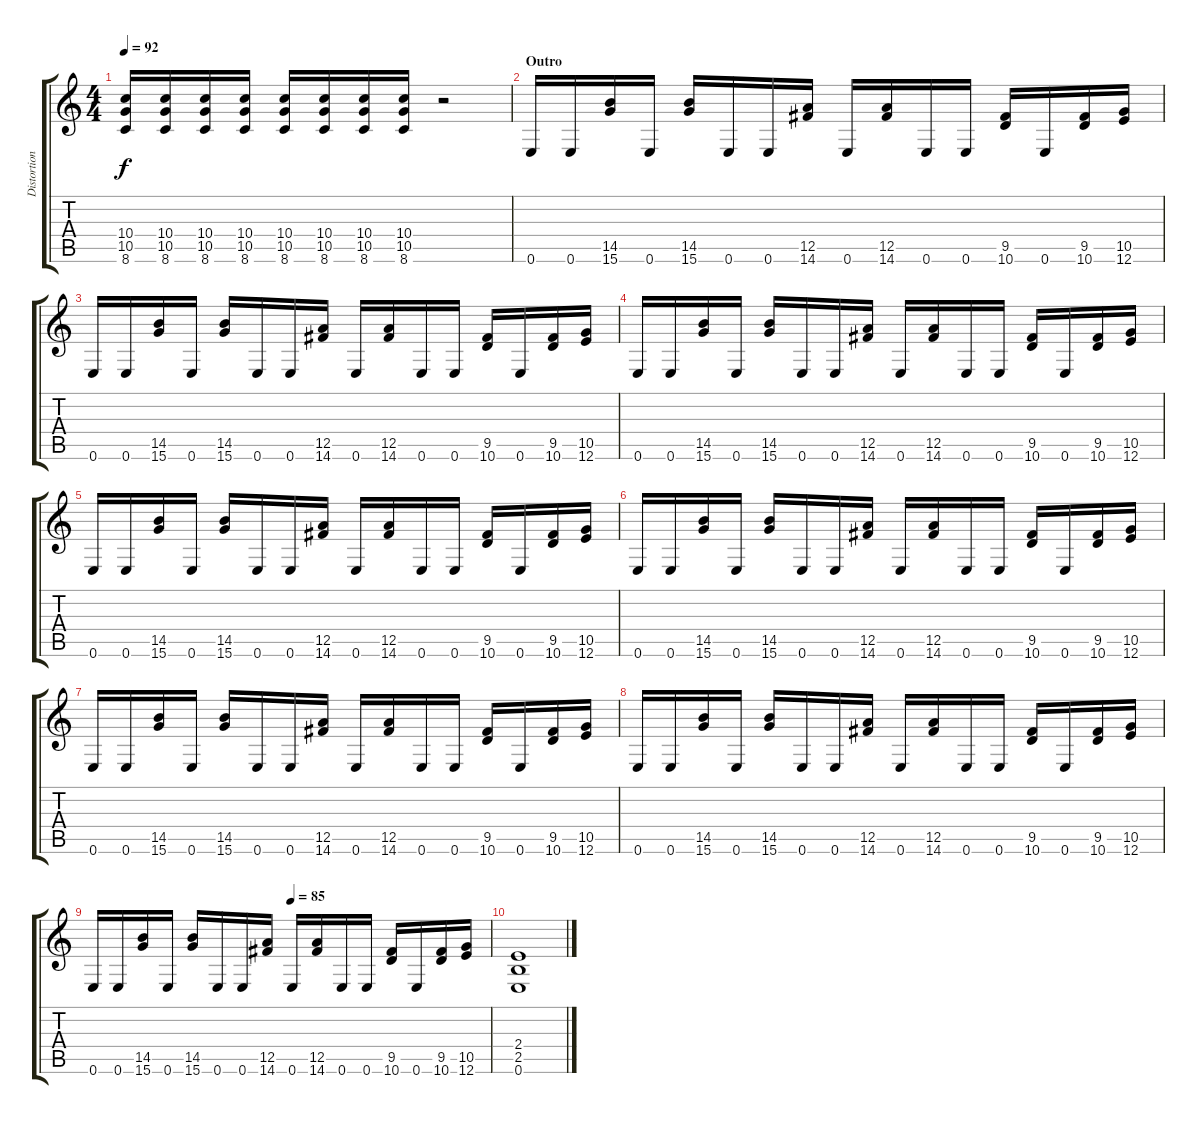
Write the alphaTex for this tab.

\track ("Distortion Guitar" "Distortion") {instrument distortionguitar}
\staff {score tabs}
\tuning (E4 B3 G3 D3 A2 E2) {hide}
\ts (4 4)
\tempo 92
\clef g2
\ks c
(10.4 10.5 8.6).16{dy f} (10.4 10.5 8.6).16 (10.4 10.5 8.6).16 (10.4 10.5 8.6).16 (10.4 10.5 8.6).16 (10.4 10.5 8.6).16 (10.4 10.5 8.6).16 (10.4 10.5 8.6).16 r.2 |
\section ("" "Outro")
0.6.16 0.6.16 (14.5 15.6).16 0.6.16 (14.5 15.6).16 0.6.16 0.6.16 (12.5 14.6).16 0.6.16 (12.5 14.6).16 0.6.16 0.6.16 (9.5 10.6).16 0.6.16 (9.5 10.6).16 (10.5 12.6).16 |
0.6.16 0.6.16 (14.5 15.6).16 0.6.16 (14.5 15.6).16 0.6.16 0.6.16 (12.5 14.6).16 0.6.16 (12.5 14.6).16 0.6.16 0.6.16 (9.5 10.6).16 0.6.16 (9.5 10.6).16 (10.5 12.6).16 |
0.6.16 0.6.16 (14.5 15.6).16 0.6.16 (14.5 15.6).16 0.6.16 0.6.16 (12.5 14.6).16 0.6.16 (12.5 14.6).16 0.6.16 0.6.16 (9.5 10.6).16 0.6.16 (9.5 10.6).16 (10.5 12.6).16 |
0.6.16 0.6.16 (14.5 15.6).16 0.6.16 (14.5 15.6).16 0.6.16 0.6.16 (12.5 14.6).16 0.6.16 (12.5 14.6).16 0.6.16 0.6.16 (9.5 10.6).16 0.6.16 (9.5 10.6).16 (10.5 12.6).16 |
0.6.16 0.6.16 (14.5 15.6).16 0.6.16 (14.5 15.6).16 0.6.16 0.6.16 (12.5 14.6).16 0.6.16 (12.5 14.6).16 0.6.16 0.6.16 (9.5 10.6).16 0.6.16 (9.5 10.6).16 (10.5 12.6).16 |
0.6.16 0.6.16 (14.5 15.6).16 0.6.16 (14.5 15.6).16 0.6.16 0.6.16 (12.5 14.6).16 0.6.16 (12.5 14.6).16 0.6.16 0.6.16 (9.5 10.6).16 0.6.16 (9.5 10.6).16 (10.5 12.6).16 |
0.6.16 0.6.16 (14.5 15.6).16 0.6.16 (14.5 15.6).16 0.6.16 0.6.16 (12.5 14.6).16 0.6.16 (12.5 14.6).16 0.6.16 0.6.16 (9.5 10.6).16 0.6.16 (9.5 10.6).16 (10.5 12.6).16 |
\tempo (85 0.5)
0.6.16 0.6.16 (14.5 15.6).16 0.6.16 (14.5 15.6).16 0.6.16 0.6.16 (12.5 14.6).16 0.6.16 (12.5 14.6).16 0.6.16 0.6.16 (9.5 10.6).16 0.6.16 (9.5 10.6).16 (10.5 12.6).16 |
(2.4 2.5 0.6).1
